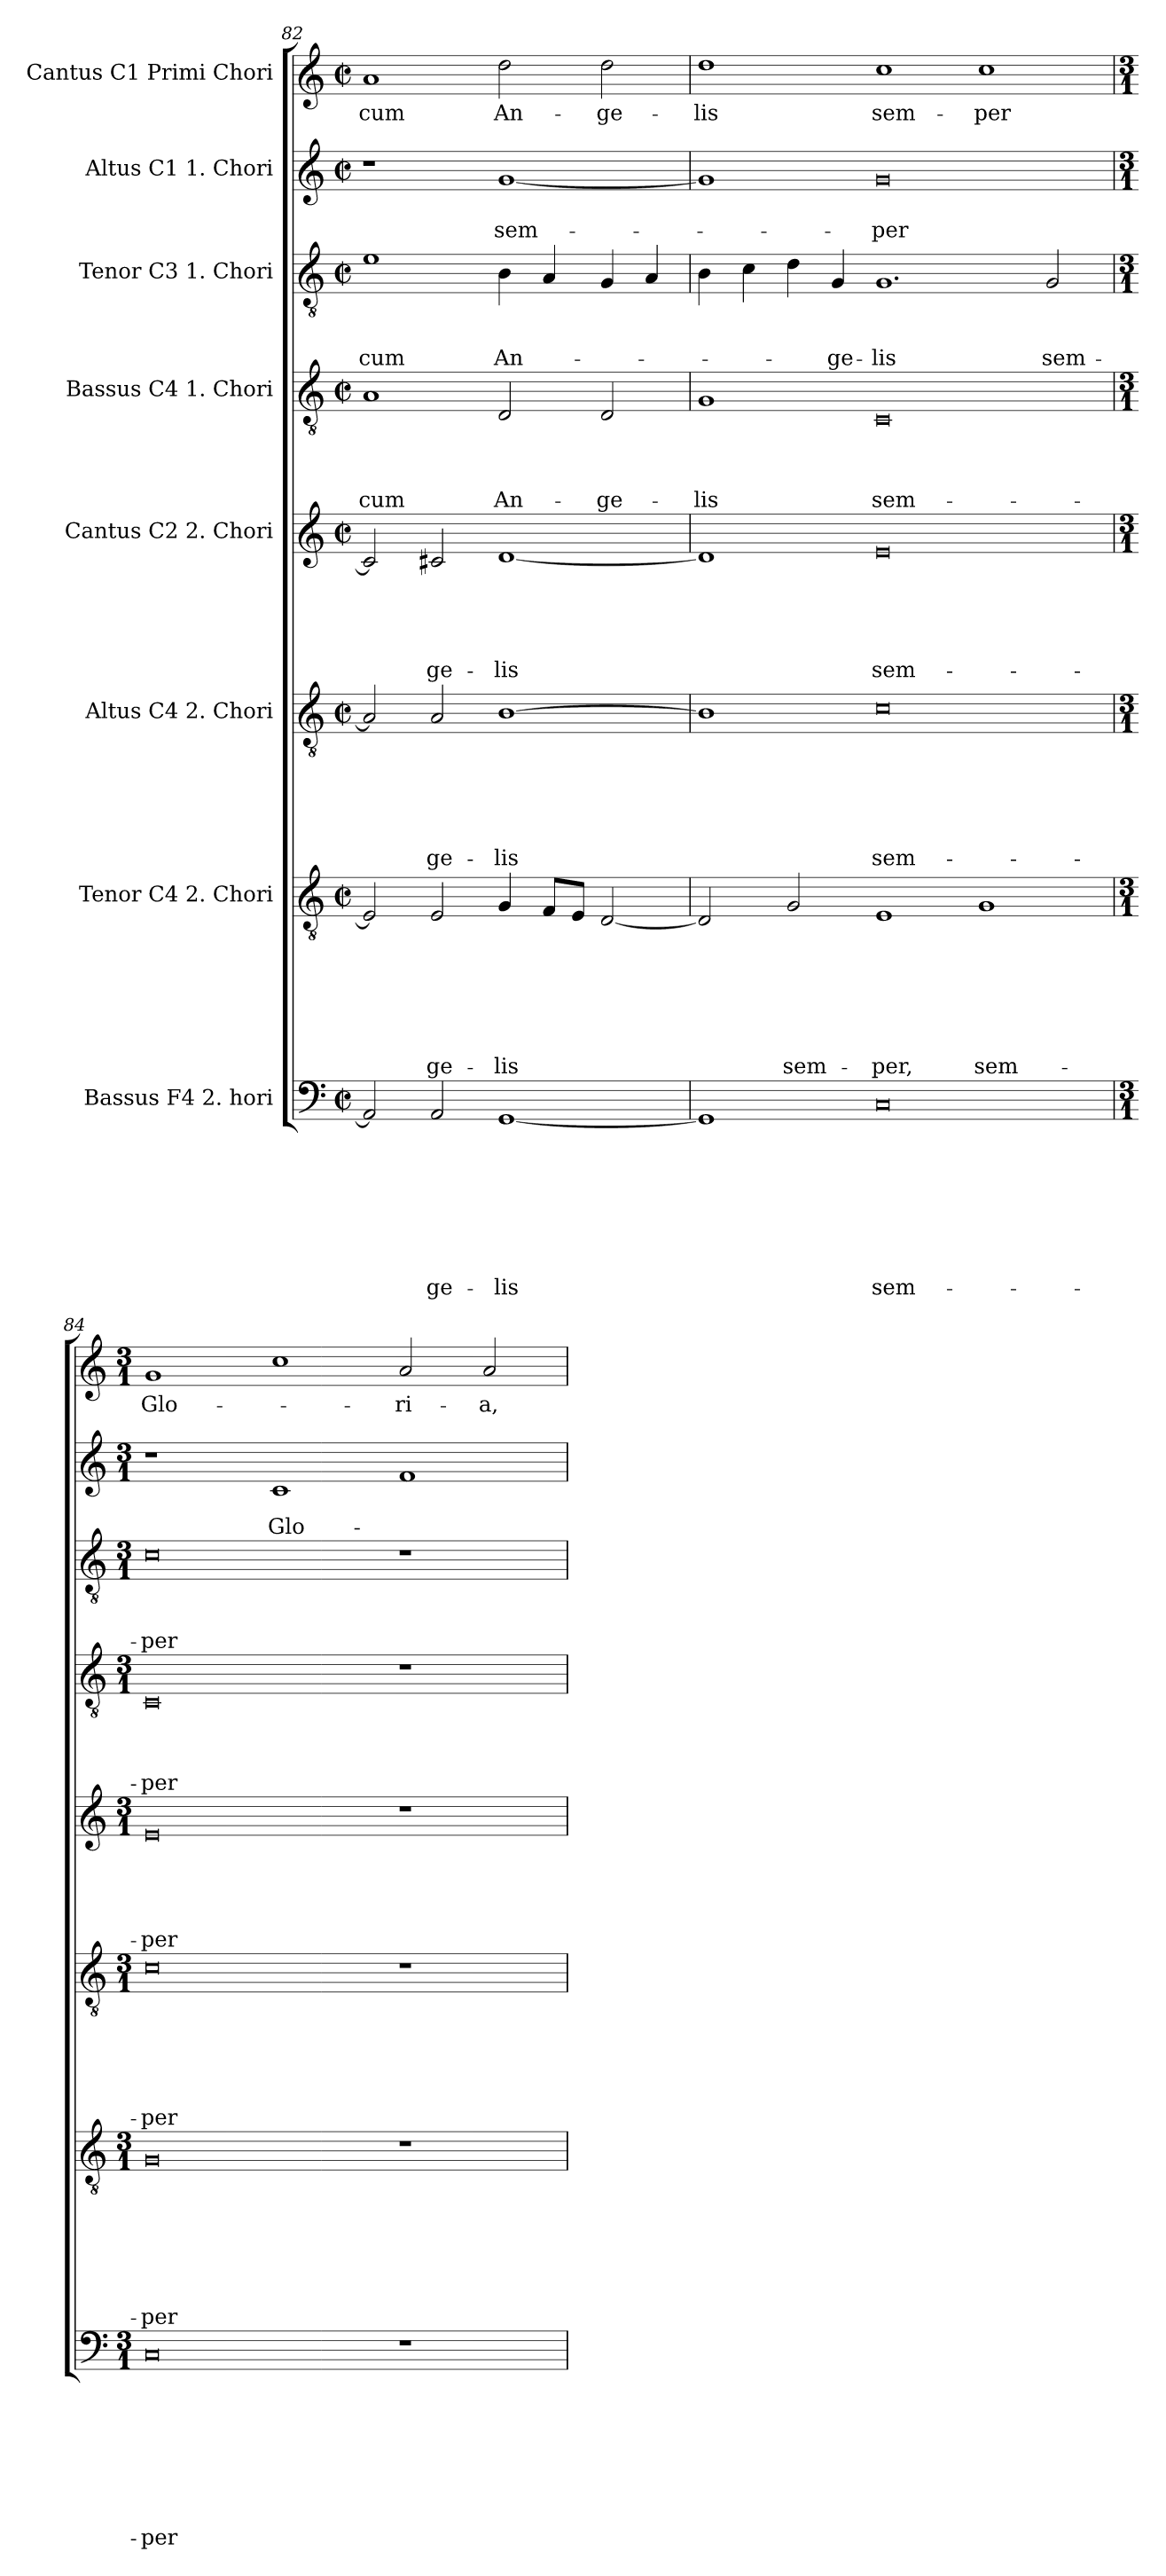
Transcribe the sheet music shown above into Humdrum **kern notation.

**kern	**text	**text	**text	**text	**text	**text	**text	**text	**kern	**text	**text	**text	**text	**text	**text	**text	**kern	**text	**text	**text	**text	**text	**text	**kern	**text	**text	**text	**text	**text	**kern	**text	**text	**text	**text	**kern	**text	**text	**text	**kern	**text	**text	**kern	**text
*part8	*part8	*part8	*part8	*part8	*part8	*part8	*part8	*part8	*part7	*part7	*part7	*part7	*part7	*part7	*part7	*part7	*part6	*part6	*part6	*part6	*part6	*part6	*part6	*part5	*part5	*part5	*part5	*part5	*part5	*part4	*part4	*part4	*part4	*part4	*part3	*part3	*part3	*part3	*part2	*part2	*part2	*part1	*part1
*staff8	*staff8	*staff8	*staff8	*staff8	*staff8	*staff8	*staff8	*staff8	*staff7	*staff7	*staff7	*staff7	*staff7	*staff7	*staff7	*staff7	*staff6	*staff6	*staff6	*staff6	*staff6	*staff6	*staff6	*staff5	*staff5	*staff5	*staff5	*staff5	*staff5	*staff4	*staff4	*staff4	*staff4	*staff4	*staff3	*staff3	*staff3	*staff3	*staff2	*staff2	*staff2	*staff1	*staff1
*I"Bassus F4 2. hori	*	*	*	*	*	*	*	*	*I"Tenor C4 2. Chori	*	*	*	*	*	*	*	*I"Altus C4 2. Chori	*	*	*	*	*	*	*I"Cantus C2 2. Chori	*	*	*	*	*	*I"Bassus C4 1. Chori	*	*	*	*	*I"Tenor C3 1. Chori	*	*	*	*I"Altus C1 1. Chori	*	*	*I"Cantus C1 Primi Chori	*
*clefF4	*	*	*	*	*	*	*	*	*clefGv2	*	*	*	*	*	*	*	*clefGv2	*	*	*	*	*	*	*clefG2	*	*	*	*	*	*clefGv2	*	*	*	*	*clefGv2	*	*	*	*clefG2	*	*	*clefG2	*
*k[]	*	*	*	*	*	*	*	*	*k[]	*	*	*	*	*	*	*	*k[]	*	*	*	*	*	*	*k[]	*	*	*	*	*	*k[]	*	*	*	*	*k[]	*	*	*	*k[]	*	*	*k[]	*
*C:	*	*	*	*	*	*	*	*	*C:	*	*	*	*	*	*	*	*C:	*	*	*	*	*	*	*C:	*	*	*	*	*	*C:	*	*	*	*	*C:	*	*	*	*C:	*	*	*C:	*
*M2/2	*	*	*	*	*	*	*	*	*M2/2	*	*	*	*	*	*	*	*M2/2	*	*	*	*	*	*	*M2/2	*	*	*	*	*	*M2/2	*	*	*	*	*M2/2	*	*	*	*M2/2	*	*	*M2/2	*
*met(c|)	*	*	*	*	*	*	*	*	*met(c|)	*	*	*	*	*	*	*	*met(c|)	*	*	*	*	*	*	*met(c|)	*	*	*	*	*	*met(c|)	*	*	*	*	*met(c|)	*	*	*	*met(c|)	*	*	*met(c|)	*
=82	=82	=82	=82	=82	=82	=82	=82	=82	=82	=82	=82	=82	=82	=82	=82	=82	=82	=82	=82	=82	=82	=82	=82	=82	=82	=82	=82	=82	=82	=82	=82	=82	=82	=82	=82	=82	=82	=82	=82	=82	=82	=82	=82
2AA/]	.	.	.	.	.	.	.	.	2E/]	.	.	.	.	.	.	.	2A/]	.	.	.	.	.	.	2c#/]	.	.	.	.	.	1A	.	.	.	cum	1e	.	.	cum	1r	.	.	1a	cum
2AA/	.	.	.	.	.	.	.	-ge-	2E/	.	.	.	.	.	.	-ge-	2A/	.	.	.	.	.	-ge-	2c#X/	.	.	.	.	-ge-	.	.	.	.	.	.	.	.	.	.	.	.	.	.
[1GG	.	.	.	.	.	.	.	-lis	4G/	.	.	.	.	.	.	-lis	[1B	.	.	.	.	.	-lis	[1d	.	.	.	.	-lis	2D/	.	.	.	An-	4B\	.	.	An-	[1g	.	sem-	2dd\	An-
.	.	.	.	.	.	.	.	.	8F/L	.	.	.	.	.	.	.	.	.	.	.	.	.	.	.	.	.	.	.	.	.	.	.	.	.	4A/	.	.	.	.	.	.	.	.
.	.	.	.	.	.	.	.	.	8E/J	.	.	.	.	.	.	.	.	.	.	.	.	.	.	.	.	.	.	.	.	.	.	.	.	.	.	.	.	.	.	.	.	.	.
.	.	.	.	.	.	.	.	.	[2D/	.	.	.	.	.	.	.	.	.	.	.	.	.	.	.	.	.	.	.	.	2D/	.	.	.	-ge-	4G/	.	.	.	.	.	.	2dd\	-ge-
.	.	.	.	.	.	.	.	.	.	.	.	.	.	.	.	.	.	.	.	.	.	.	.	.	.	.	.	.	.	.	.	.	.	.	4A/	.	.	.	.	.	.	.	.
=83	=83	=83	=83	=83	=83	=83	=83	=83	=83	=83	=83	=83	=83	=83	=83	=83	=83	=83	=83	=83	=83	=83	=83	=83	=83	=83	=83	=83	=83	=83	=83	=83	=83	=83	=83	=83	=83	=83	=83	=83	=83	=83	=83
1GG]	.	.	.	.	.	.	.	.	2D/]	.	.	.	.	.	.	.	1B]	.	.	.	.	.	.	1d]	.	.	.	.	.	1G	.	.	.	-lis	4B\	.	.	.	1g]	.	.	1dd	-lis
.	.	.	.	.	.	.	.	.	.	.	.	.	.	.	.	.	.	.	.	.	.	.	.	.	.	.	.	.	.	.	.	.	.	.	4c\	.	.	.	.	.	.	.	.
.	.	.	.	.	.	.	.	.	2G/	.	.	.	.	.	.	sem-	.	.	.	.	.	.	.	.	.	.	.	.	.	.	.	.	.	.	4d\	.	.	.	.	.	.	.	.
.	.	.	.	.	.	.	.	.	.	.	.	.	.	.	.	.	.	.	.	.	.	.	.	.	.	.	.	.	.	.	.	.	.	.	4G/	.	.	-ge-	.	.	.	.	.
0C	.	.	.	.	.	.	.	sem-	1E	.	.	.	.	.	.	-per,	0c	.	.	.	.	.	sem-	0e	.	.	.	.	sem-	0C	.	.	.	sem-	1.G	.	.	-lis	0g	.	-per	1cc	sem-
.	.	.	.	.	.	.	.	.	1G	.	.	.	.	.	.	sem-	.	.	.	.	.	.	.	.	.	.	.	.	.	.	.	.	.	.	.	.	.	.	.	.	.	1cc	-per
.	.	.	.	.	.	.	.	.	.	.	.	.	.	.	.	.	.	.	.	.	.	.	.	.	.	.	.	.	.	.	.	.	.	.	2G/	.	.	sem-	.	.	.	.	.
=84	=84	=84	=84	=84	=84	=84	=84	=84	=84	=84	=84	=84	=84	=84	=84	=84	=84	=84	=84	=84	=84	=84	=84	=84	=84	=84	=84	=84	=84	=84	=84	=84	=84	=84	=84	=84	=84	=84	=84	=84	=84	=84	=84
*M3/1	*	*	*	*	*	*	*	*	*M3/1	*	*	*	*	*	*	*	*M3/1	*	*	*	*	*	*	*M3/1	*	*	*	*	*	*M3/1	*	*	*	*	*M3/1	*	*	*	*M3/1	*	*	*M3/1	*
0C	.	.	.	.	.	.	.	-per	0G	.	.	.	.	.	.	-per	0c	.	.	.	.	.	-per	0e	.	.	.	.	-per	0C	.	.	.	-per	0c	.	.	-per	1r	.	.	1g	Glo-
.	.	.	.	.	.	.	.	.	.	.	.	.	.	.	.	.	.	.	.	.	.	.	.	.	.	.	.	.	.	.	.	.	.	.	.	.	.	.	1c	.	Glo-	1cc	.
1r	.	.	.	.	.	.	.	.	1r	.	.	.	.	.	.	.	1r	.	.	.	.	.	.	1r	.	.	.	.	.	1r	.	.	.	.	1r	.	.	.	1f	.	.	2a/	-ri-
.	.	.	.	.	.	.	.	.	.	.	.	.	.	.	.	.	.	.	.	.	.	.	.	.	.	.	.	.	.	.	.	.	.	.	.	.	.	.	.	.	.	2a/	-a,
=	=	=	=	=	=	=	=	=	=	=	=	=	=	=	=	=	=	=	=	=	=	=	=	=	=	=	=	=	=	=	=	=	=	=	=	=	=	=	=	=	=	=	=
*-	*-	*-	*-	*-	*-	*-	*-	*-	*-	*-	*-	*-	*-	*-	*-	*-	*-	*-	*-	*-	*-	*-	*-	*-	*-	*-	*-	*-	*-	*-	*-	*-	*-	*-	*-	*-	*-	*-	*-	*-	*-	*-	*-
